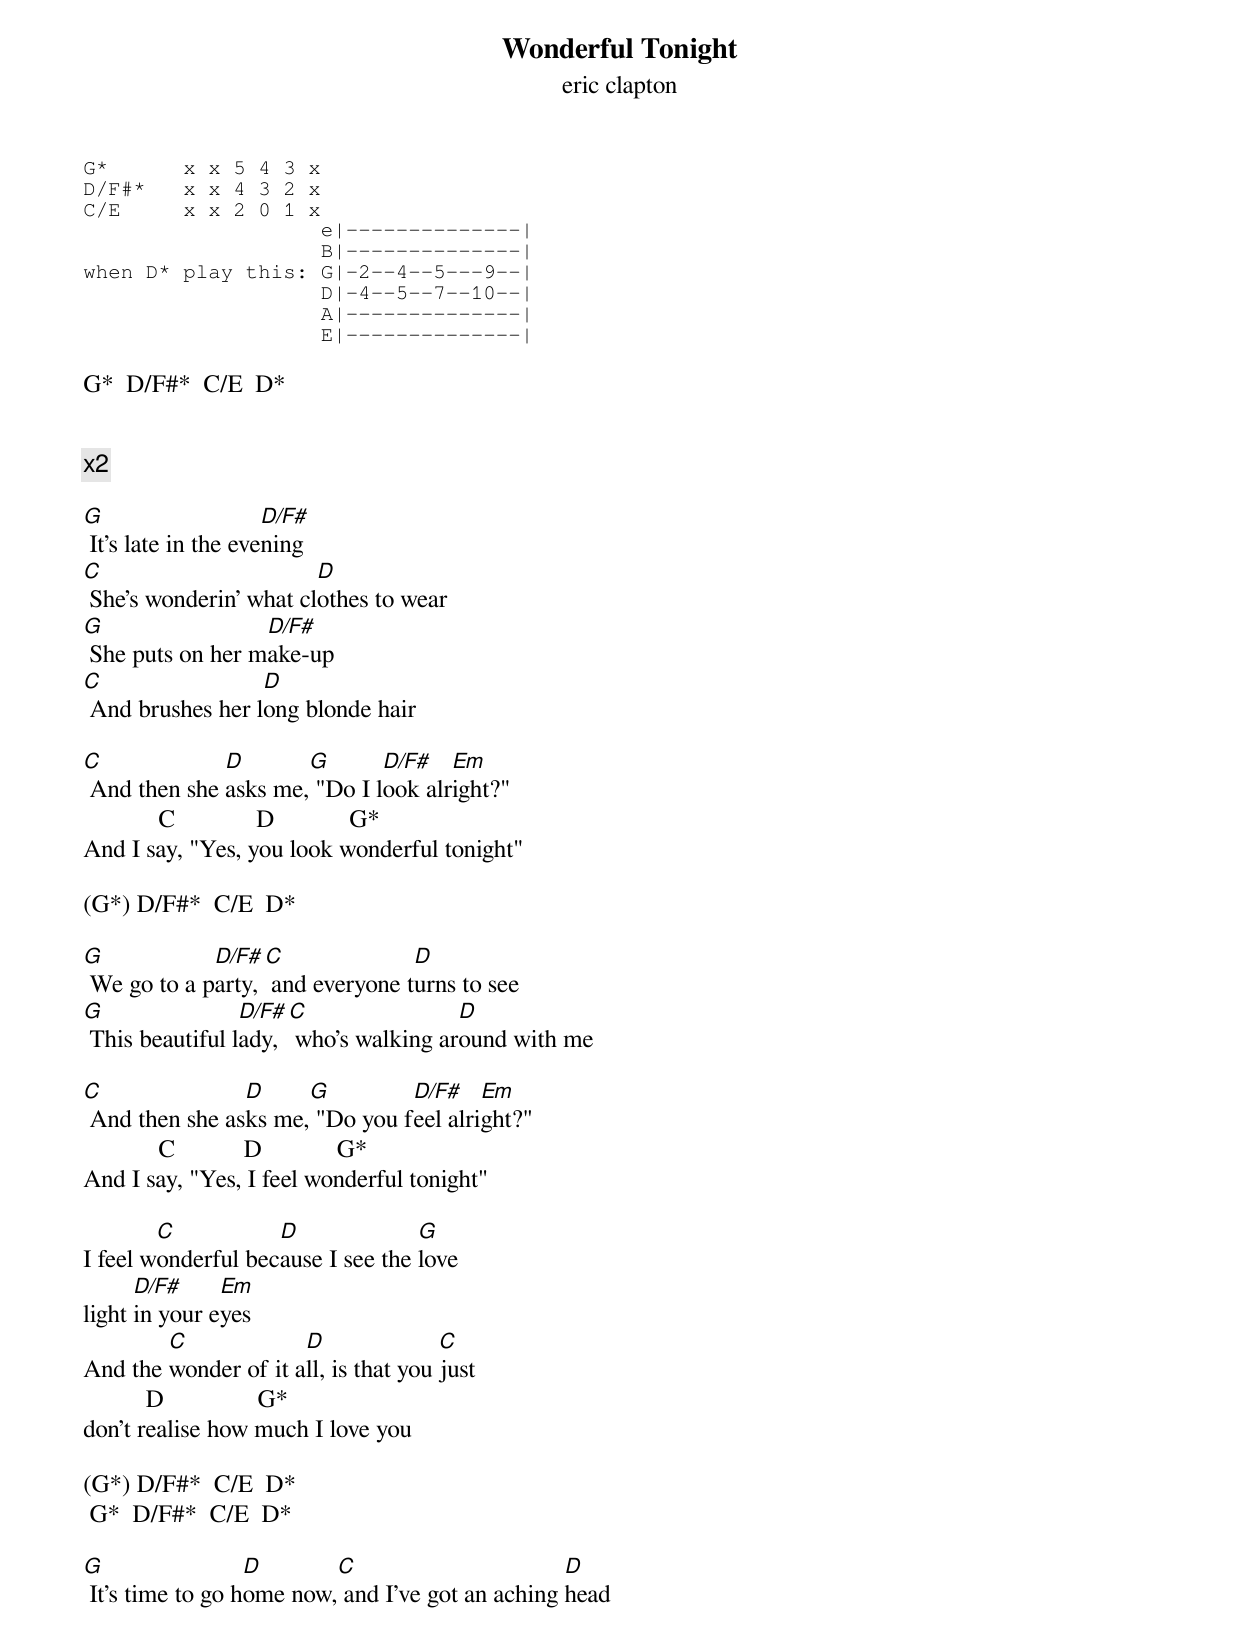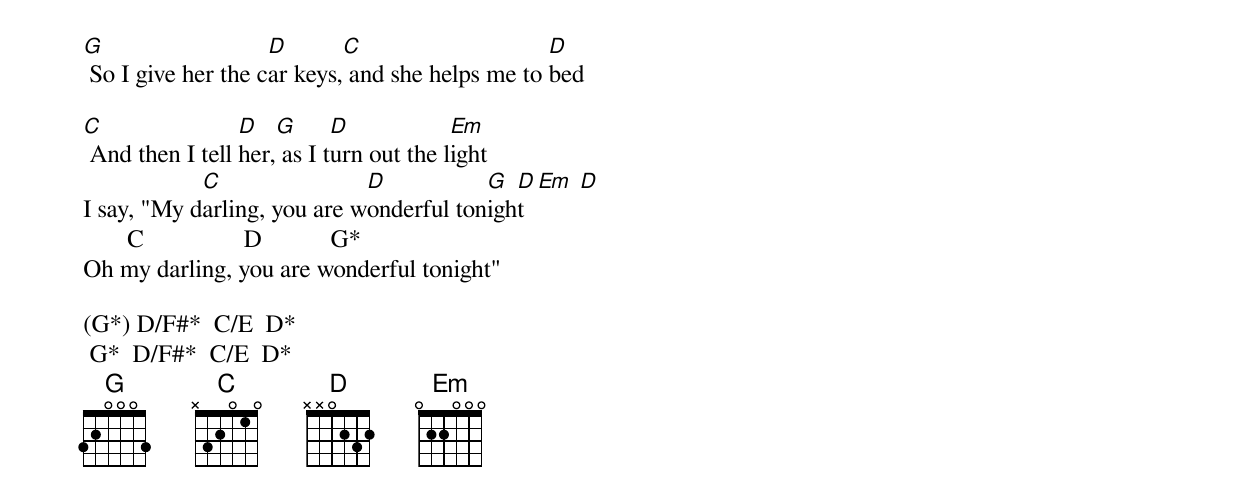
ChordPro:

{title: Wonderful Tonight}
{subtitle: eric clapton}

{sot}
G*      x x 5 4 3 x
D/F#*   x x 4 3 2 x
C/E     x x 2 0 1 x
                   e|--------------|
                   B|--------------|
when D* play this: G|-2--4--5---9--|
                   D|-4--5--7--10--|
                   A|--------------|
                   E|--------------|
{eot}

G*  D/F#*  C/E  D*


{c:x2}

[G] It's late in the eve[D/F#]ning
[C] She's wonderin' what cl[D]othes to wear
[G] She puts on her m[D/F#]ake-up
[C] And brushes her l[D]ong blonde hair

[C] And then she [D]asks me,[G] "Do I l[D/F#]ook alr[Em]ight?"
            C             D            G*
And I say, "Yes, you look wonderful tonight"

(G*) D/F#*  C/E  D*

[G] We go to a p[D/F#]arty,[C] and everyone t[D]urns to see
[G] This beautiful l[D/F#]ady, [C] who's walking ar[D]ound with me

[C] And then she as[D]ks me,[G] "Do you f[D/F#]eel alri[Em]ght?"
            C           D            G*
And I say, "Yes, I feel wonderful tonight"

I feel w[C]onderful bec[D]ause I see the [G]love
light [D/F#]in your e[Em]yes
And the [C]wonder of it a[D]ll, is that you [C]just
          D               G*
don't realise how much I love you

(G*) D/F#*  C/E  D*
 G*  D/F#*  C/E  D*

[G] It's time to go h[D]ome now,[C] and I've got an aching [D]head
[G] So I give her the c[D]ar keys,[C] and she helps me to [D]bed

[C] And then I tell [D]her,[G] as I t[D]urn out the l[Em]ight
I say, "My d[C]arling, you are w[D]onderful ton[G]igh[D]t [Em] [D]
       C                D           G*
Oh my darling, you are wonderful tonight"

(G*) D/F#*  C/E  D*
 G*  D/F#*  C/E  D*
{[G]tag: 1970s}
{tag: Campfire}
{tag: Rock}
